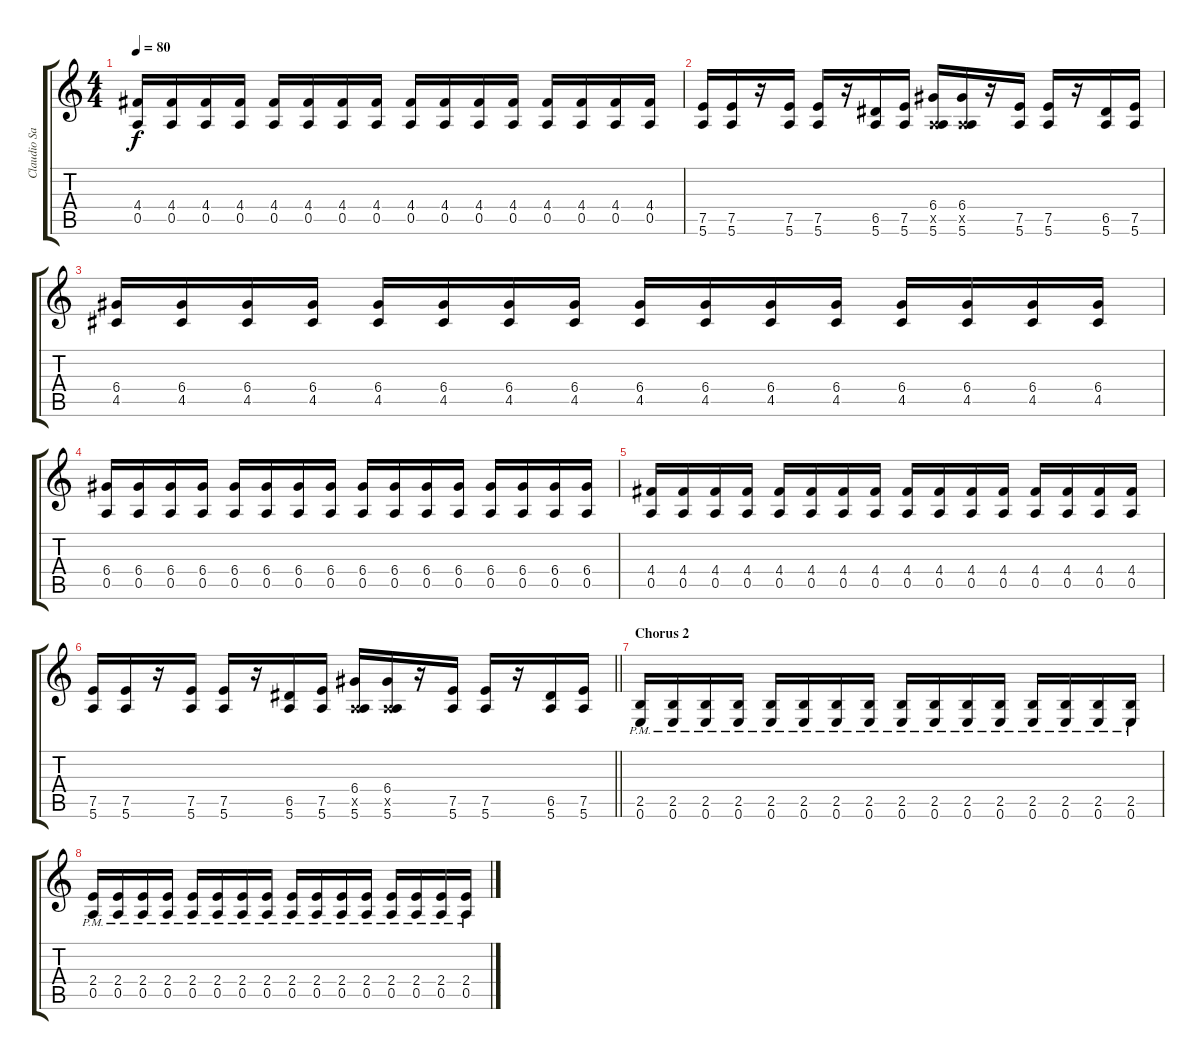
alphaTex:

\track ("Claudio Sanchez" "Claudio Sa") {instrument distortionguitar}
\staff {score tabs}
\tuning (E4 B3 G3 D3 A2 E2) {hide}
\ts (4 4)
\tempo 80
\clef g2
\ks c
(4.4 0.5).16{dy f} (4.4 0.5).16 (4.4 0.5).16 (4.4 0.5).16 (4.4 0.5).16 (4.4 0.5).16 (4.4 0.5).16 (4.4 0.5).16 (4.4 0.5).16 (4.4 0.5).16 (4.4 0.5).16 (4.4 0.5).16 (4.4 0.5).16 (4.4 0.5).16 (4.4 0.5).16 (4.4 0.5).16 |
(7.5 5.6).16 (7.5 5.6).16 r.16 (7.5 5.6).16 (7.5 5.6).16 r.16 (6.5 5.6).16 (7.5 5.6).16 (6.4 0.5{x} 5.6).16 (6.4 0.5{x} 5.6).16 r.16 (7.5 5.6).16 (7.5 5.6).16 r.16 (6.5 5.6).16 (7.5 5.6).16 |
(6.4 4.5).16 (6.4 4.5).16 (6.4 4.5).16 (6.4 4.5).16 (6.4 4.5).16 (6.4 4.5).16 (6.4 4.5).16 (6.4 4.5).16 (6.4 4.5).16 (6.4 4.5).16 (6.4 4.5).16 (6.4 4.5).16 (6.4 4.5).16 (6.4 4.5).16 (6.4 4.5).16 (6.4 4.5).16 |
(6.4 0.5).16 (6.4 0.5).16 (6.4 0.5).16 (6.4 0.5).16 (6.4 0.5).16 (6.4 0.5).16 (6.4 0.5).16 (6.4 0.5).16 (6.4 0.5).16 (6.4 0.5).16 (6.4 0.5).16 (6.4 0.5).16 (6.4 0.5).16 (6.4 0.5).16 (6.4 0.5).16 (6.4 0.5).16 |
(4.4 0.5).16 (4.4 0.5).16 (4.4 0.5).16 (4.4 0.5).16 (4.4 0.5).16 (4.4 0.5).16 (4.4 0.5).16 (4.4 0.5).16 (4.4 0.5).16 (4.4 0.5).16 (4.4 0.5).16 (4.4 0.5).16 (4.4 0.5).16 (4.4 0.5).16 (4.4 0.5).16 (4.4 0.5).16 |
\barLineRight lightlight
(7.5 5.6).16 (7.5 5.6).16 r.16 (7.5 5.6).16 (7.5 5.6).16 r.16 (6.5 5.6).16 (7.5 5.6).16 (6.4 0.5{x} 5.6).16 (6.4 0.5{x} 5.6).16 r.16 (7.5 5.6).16 (7.5 5.6).16 r.16 (6.5 5.6).16 (7.5 5.6).16 |
\section ("" "Chorus 2")
(2.5{pm} 0.6{pm}).16 (2.5{pm} 0.6{pm}).16 (2.5{pm} 0.6{pm}).16 (2.5{pm} 0.6{pm}).16 (2.5{pm} 0.6{pm}).16 (2.5{pm} 0.6{pm}).16 (2.5{pm} 0.6{pm}).16 (2.5{pm} 0.6{pm}).16 (2.5{pm} 0.6{pm}).16 (2.5{pm} 0.6{pm}).16 (2.5{pm} 0.6{pm}).16 (2.5{pm} 0.6{pm}).16 (2.5{pm} 0.6{pm}).16 (2.5{pm} 0.6{pm}).16 (2.5{pm} 0.6{pm}).16 (2.5{pm} 0.6{pm}).16 |
(2.4{pm} 0.5{pm}).16 (2.4{pm} 0.5{pm}).16 (2.4{pm} 0.5{pm}).16 (2.4{pm} 0.5{pm}).16 (2.4{pm} 0.5{pm}).16 (2.4{pm} 0.5{pm}).16 (2.4{pm} 0.5{pm}).16 (2.4{pm} 0.5{pm}).16 (2.4{pm} 0.5{pm}).16 (2.4{pm} 0.5{pm}).16 (2.4{pm} 0.5{pm}).16 (2.4{pm} 0.5{pm}).16 (2.4{pm} 0.5{pm}).16 (2.4{pm} 0.5{pm}).16 (2.4{pm} 0.5{pm}).16 (2.4{pm} 0.5{pm}).16
